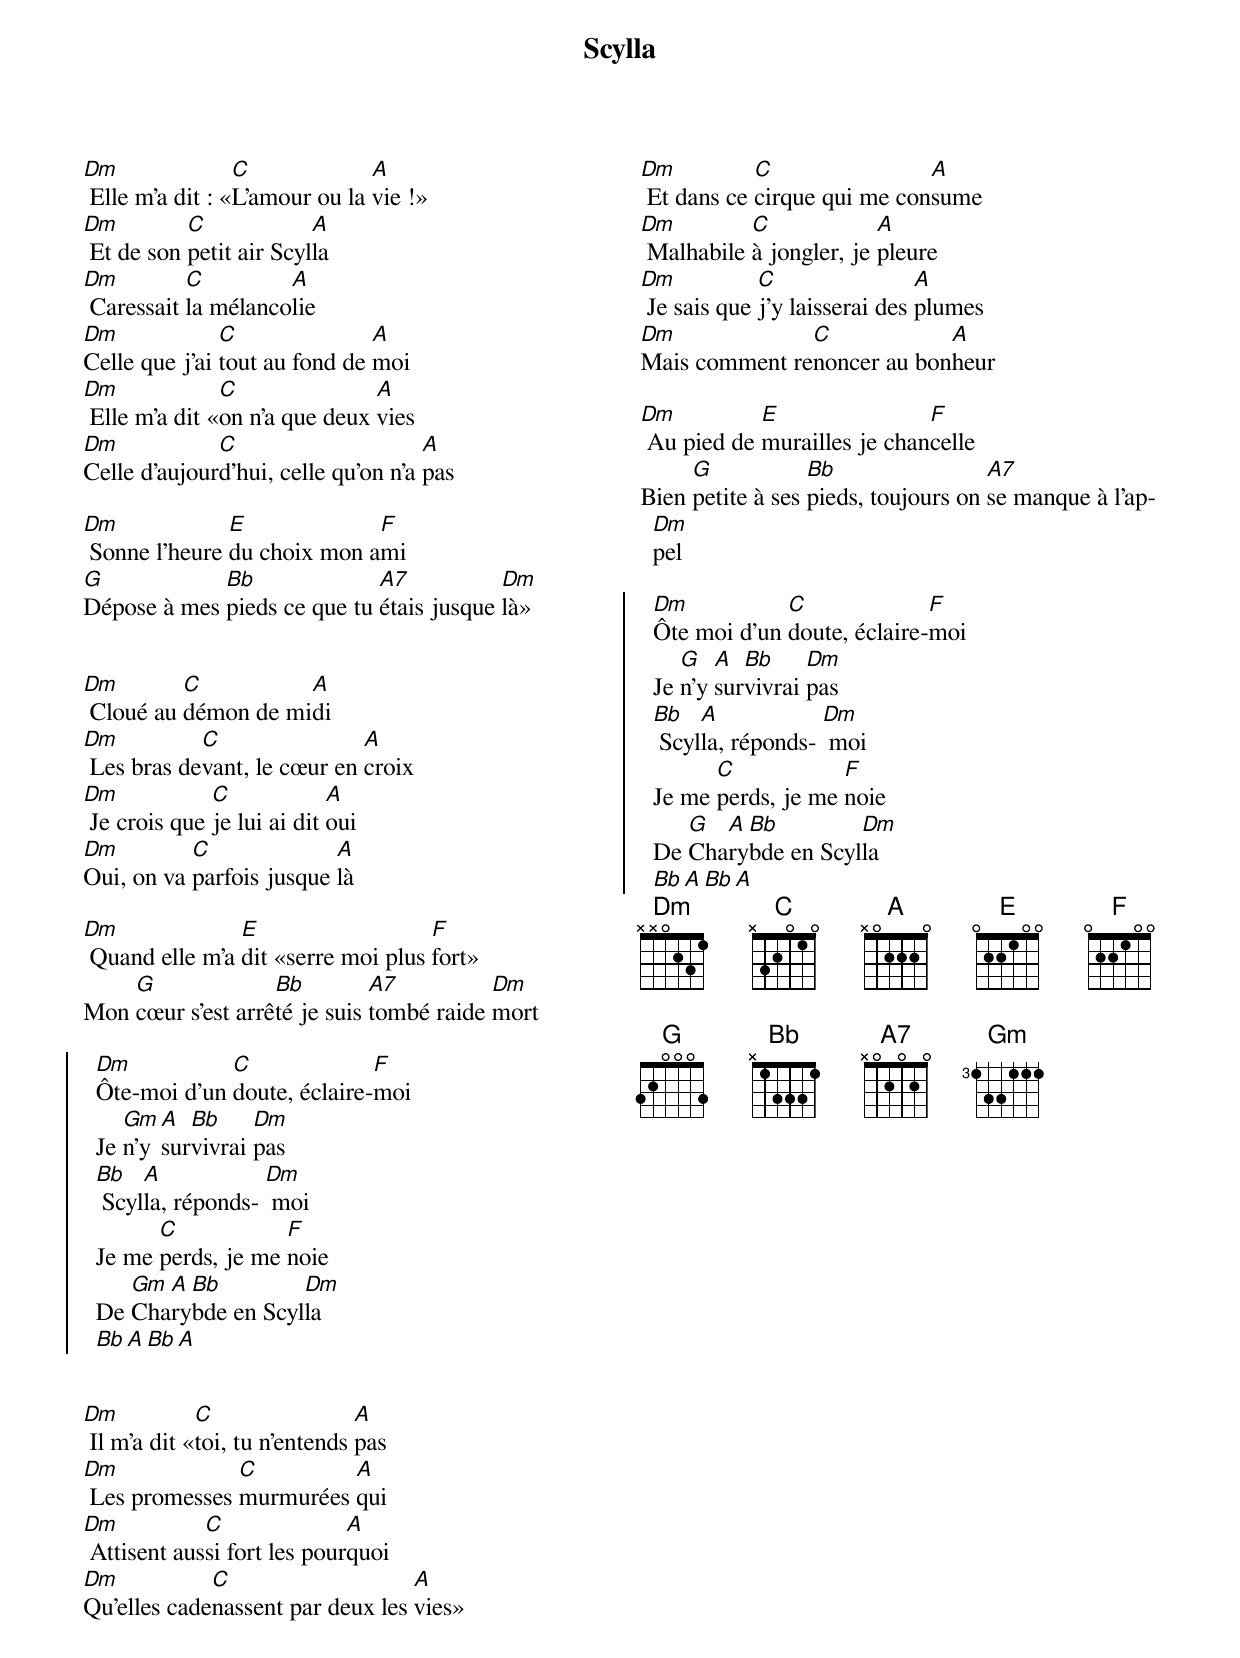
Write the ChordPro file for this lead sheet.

{title: Scylla}
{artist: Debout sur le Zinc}
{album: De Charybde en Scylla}
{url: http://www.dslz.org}
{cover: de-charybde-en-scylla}
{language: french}
{columns: 2}
{define: Dm frets X X 0 2 3 1}
{define: C frets X 3 2 0 1 0}
{define: A frets X 0 2 2 2 0}
{define: E frets 0 2 2 1 0 0}
{define: F base-fret 1 frets 0 2 2 1 0 0}
{define: G frets 3 2 0 0 0 3}
{define: B& base-fret 1 frets X 0 2 2 2 0}
{define: A7 frets X 0 2 0 2 0}
{define: Dm frets 2 2 1 0}
{define: C frets 0 0 0 3}
{define: A frets 2 1 0 0}
{define: E base-fret 2 frets 2 2 2 0}
{define: F frets 2 0 1 0}
{define: G frets 0 2 3 2}
{define: B& base-fret 1 frets 2 1 0 0}
{define: A7 frets 0 1 0 0}


[Dm] Elle m'a dit : «[C]L'amour ou la [A]vie !»
[Dm] Et de son [C]petit air Scyl[A]la
[Dm] Caressait [C]la mélanco[A]lie
[Dm]Celle que j'ai [C]tout au fond de [A]moi
[Dm] Elle m'a dit «[C]on n'a que deux [A]vies
[Dm]Celle d'aujour[C]d'hui, celle qu'on n'a [A]pas

[Dm] Sonne l'heure [E]du choix mon a[F]mi
[G]Dépose à mes [Bb]pieds ce que tu [A7]étais jusque [Dm]là»


[Dm] Cloué au [C]démon de mi[A]di
[Dm] Les bras de[C]vant, le cœur en [A]croix
[Dm] Je crois que [C]je lui ai dit [A]oui
[Dm]Oui, on va [C]parfois jusque [A]là

[Dm] Quand elle m'a [E]dit «serre moi plus [F]fort»
Mon [G]cœur s'est arrê[Bb]té je suis [A7]tombé raide [Dm]mort

{start_of_chorus}
  [Dm]Ôte-moi d'un [C]doute, éclaire-[F]moi
  Je [Gm]n'y [A]sur[Bb]vivrai [Dm]pas
  [Bb] Scyl[A]la, réponds- [Dm] moi
  Je me [C]perds, je me [F]noie
  De [Gm]Cha[A]ry[Bb]bde en Scyl[Dm]la
  [Bb A Bb A]
{end_of_chorus}


[Dm] Il m'a dit «[C]toi, tu n'entends [A]pas
[Dm] Les promesses [C]murmurées [A]qui
[Dm] Attisent aus[C]si fort les pour[A]quoi
[Dm]Qu'elles cade[C]nassent par deux les [A]vies»
[Dm] Et dans ce [C]cirque qui me con[A]sume
[Dm] Malhabile [C]à jongler, je [A]pleure
[Dm] Je sais que [C]j'y laisserai des [A]plumes
[Dm]Mais comment re[C]noncer au bon[A]heur

[Dm] Au pied de [E]murailles je chan[F]celle
Bien [G]petite à ses [Bb]pieds, toujours on [A7]se manque à l'ap[Dm]pel

{start_of_chorus}
  [Dm]Ôte moi d'un [C]doute, éclaire-[F]moi
  Je [G]n'y [A]sur[Bb]vivrai [Dm]pas
  [Bb] Scyl[A]la, réponds- [Dm] moi
  Je me [C]perds, je me [F]noie
  De [G]Cha[A]ry[Bb]bde en Scyl[Dm]la
  [Bb A Bb A]
{end_of_chorus}
